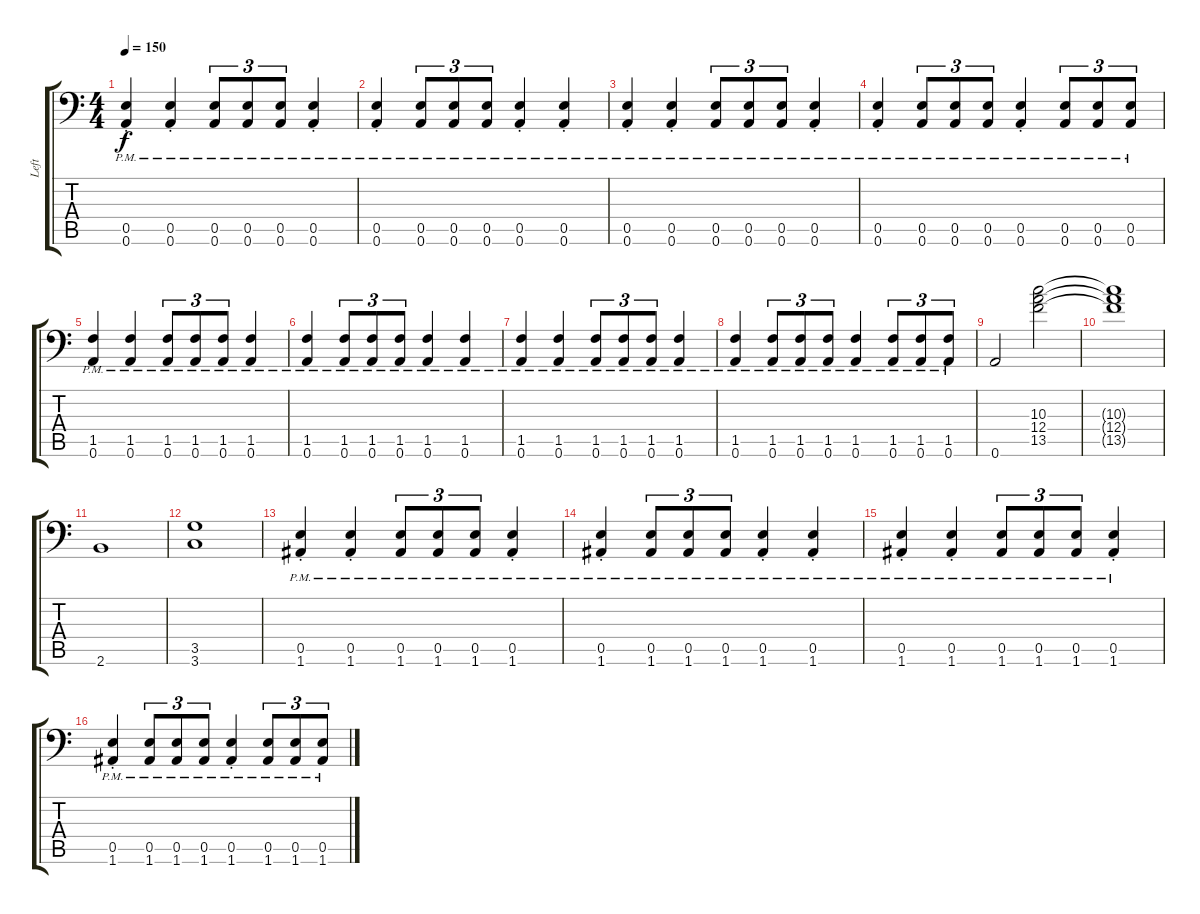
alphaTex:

\track ("Left" "Left") {instrument overdrivenguitar}
\staff {score tabs}
\tuning (B3 Gb3 D3 A2 E2 A1) {hide}
\ts (4 4)
\tempo 150
\clef f4
\ks c
(0.5{pm st} 0.6{pm st}).4{dy f} (0.5{pm st} 0.6{pm st}).4 (0.5{pm} 0.6{pm}).8{tu (3 2)} (0.5{pm} 0.6{pm}).8{tu (3 2)} (0.5{pm} 0.6{pm}).8{tu (3 2)} (0.5{pm st} 0.6{pm st}).4 |
(0.5{pm st} 0.6{pm st}).4 (0.5{pm} 0.6{pm}).8{tu (3 2)} (0.5{pm} 0.6{pm}).8{tu (3 2)} (0.5{pm} 0.6{pm}).8{tu (3 2)} (0.5{pm st} 0.6{pm st}).4 (0.5{pm st} 0.6{pm st}).4 |
(0.5{pm st} 0.6{pm st}).4 (0.5{pm st} 0.6{pm st}).4 (0.5{pm} 0.6{pm}).8{tu (3 2)} (0.5{pm} 0.6{pm}).8{tu (3 2)} (0.5{pm} 0.6{pm}).8{tu (3 2)} (0.5{pm st} 0.6{pm st}).4 |
(0.5{pm st} 0.6{pm st}).4 (0.5{pm} 0.6{pm}).8{tu (3 2)} (0.5{pm} 0.6{pm}).8{tu (3 2)} (0.5{pm} 0.6{pm}).8{tu (3 2)} (0.5{pm st} 0.6{pm st}).4 (0.5{pm} 0.6{pm}).8{tu (3 2)} (0.5{pm} 0.6{pm}).8{tu (3 2)} (0.5{pm} 0.6{pm}).8{tu (3 2)} |
(1.5{pm} 0.6{pm}).4 (1.5{pm} 0.6{pm}).4 (1.5{pm} 0.6{pm}).8{tu (3 2)} (1.5{pm} 0.6{pm}).8{tu (3 2)} (1.5{pm} 0.6{pm}).8{tu (3 2)} (1.5{pm} 0.6{pm}).4 |
(1.5{pm} 0.6{pm}).4 (1.5{pm} 0.6{pm}).8{tu (3 2)} (1.5{pm} 0.6{pm}).8{tu (3 2)} (1.5{pm} 0.6{pm}).8{tu (3 2)} (1.5{pm} 0.6{pm}).4 (1.5{pm} 0.6{pm}).4 |
(1.5{pm} 0.6{pm}).4 (1.5{pm} 0.6{pm}).4 (1.5{pm} 0.6{pm}).8{tu (3 2)} (1.5{pm} 0.6{pm}).8{tu (3 2)} (1.5{pm} 0.6{pm}).8{tu (3 2)} (1.5{pm} 0.6{pm}).4 |
(1.5{pm} 0.6{pm}).4 (1.5{pm} 0.6{pm}).8{tu (3 2)} (1.5{pm} 0.6{pm}).8{tu (3 2)} (1.5{pm} 0.6{pm}).8{tu (3 2)} (1.5{pm} 0.6{pm}).4 (1.5{pm} 0.6{pm}).8{tu (3 2)} (1.5{pm} 0.6{pm}).8{tu (3 2)} (1.5{pm} 0.6{pm}).8{tu (3 2)} |
0.6.2 (10.3 12.4 13.5).2 |
(10.3{t} 12.4{t} 13.5{t}).1 |
2.6.1 |
(3.5 3.6).1 |
(0.5{pm st} 1.6{pm st}).4 (0.5{pm st} 1.6{pm st}).4 (0.5{pm} 1.6{pm}).8{tu (3 2)} (0.5{pm} 1.6{pm}).8{tu (3 2)} (0.5{pm} 1.6{pm}).8{tu (3 2)} (0.5{pm st} 1.6{pm st}).4 |
(0.5{pm st} 1.6{pm st}).4 (0.5{pm} 1.6{pm}).8{tu (3 2)} (0.5{pm} 1.6{pm}).8{tu (3 2)} (0.5{pm} 1.6{pm}).8{tu (3 2)} (0.5{pm st} 1.6{pm st}).4 (0.5{pm st} 1.6{pm st}).4 |
(0.5{pm st} 1.6{pm st}).4 (0.5{pm st} 1.6{pm st}).4 (0.5{pm} 1.6{pm}).8{tu (3 2)} (0.5{pm} 1.6{pm}).8{tu (3 2)} (0.5{pm} 1.6{pm}).8{tu (3 2)} (0.5{pm st} 1.6{pm st}).4 |
(0.5{pm st} 1.6{pm st}).4 (0.5{pm} 1.6{pm}).8{tu (3 2)} (0.5{pm} 1.6{pm}).8{tu (3 2)} (0.5{pm} 1.6{pm}).8{tu (3 2)} (0.5{pm st} 1.6{pm st}).4 (0.5{pm} 1.6{pm}).8{tu (3 2)} (0.5{pm} 1.6{pm}).8{tu (3 2)} (0.5{pm} 1.6{pm}).8{tu (3 2)}
